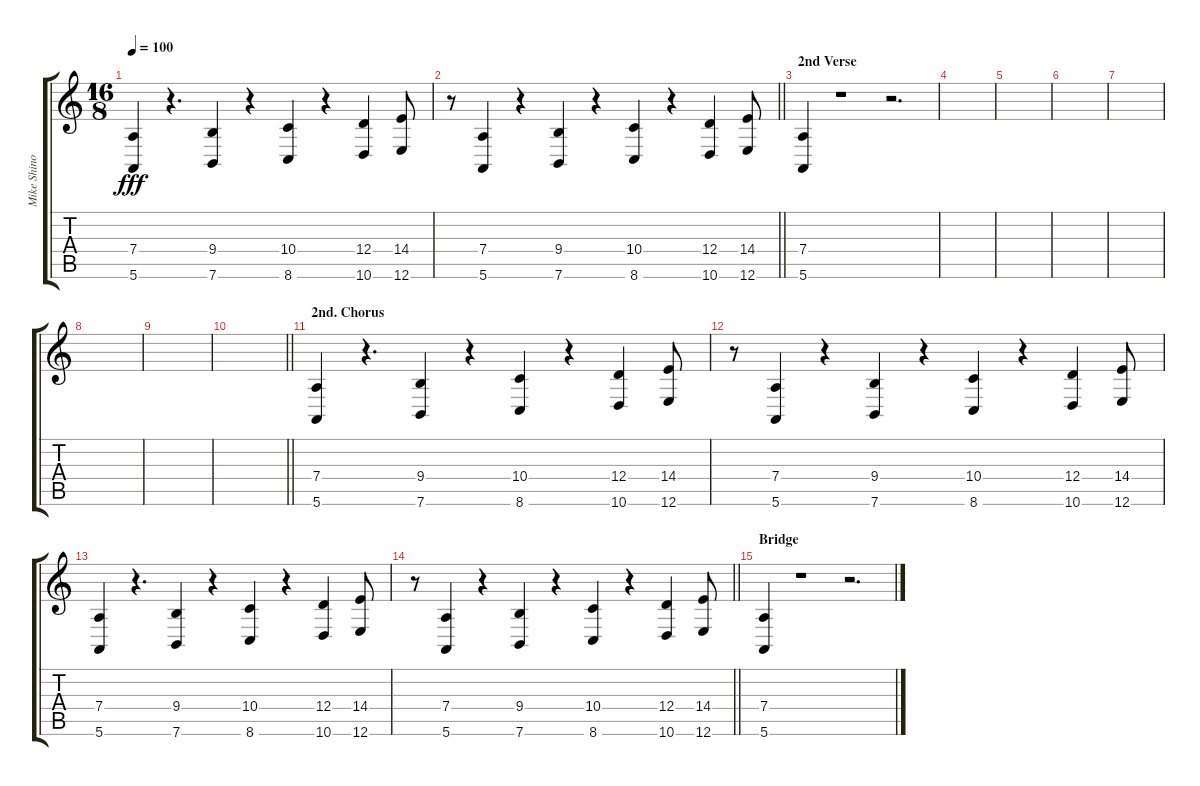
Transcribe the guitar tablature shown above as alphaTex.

\track ("Mike Shinoda - Piano (left hand)" "Mike Shino") {instrument acousticgrandpiano}
\staff {score tabs}
\tuning (E4 B3 G3 D3 A2 E2) {hide}
\ts (16 8)
\tempo 100
\clef g2
\ks c
(7.4 5.6).4{dy fff} r.4{d} (9.4 7.6).4 r.4 (10.4 8.6).4 r.4 (12.4 10.6).4 (14.4 12.6).8 |
\barLineRight lightlight
r.8 (7.4 5.6).4 r.4 (9.4 7.6).4 r.4 (10.4 8.6).4 r.4 (12.4 10.6).4 (14.4 12.6).8 |
\section ("" "2nd Verse")
(7.4 5.6).4 r.1 r.2{d} |
|
|
|
|
|
|
\barLineRight lightlight
|
\section ("" "2nd. Chorus")
(7.4 5.6).4 r.4{d} (9.4 7.6).4 r.4 (10.4 8.6).4 r.4 (12.4 10.6).4 (14.4 12.6).8 |
r.8 (7.4 5.6).4 r.4 (9.4 7.6).4 r.4 (10.4 8.6).4 r.4 (12.4 10.6).4 (14.4 12.6).8 |
(7.4 5.6).4 r.4{d} (9.4 7.6).4 r.4 (10.4 8.6).4 r.4 (12.4 10.6).4 (14.4 12.6).8 |
\barLineRight lightlight
r.8 (7.4 5.6).4 r.4 (9.4 7.6).4 r.4 (10.4 8.6).4 r.4 (12.4 10.6).4 (14.4 12.6).8 |
\section ("" "Bridge")
(7.4 5.6).4 r.1 r.2{d}
